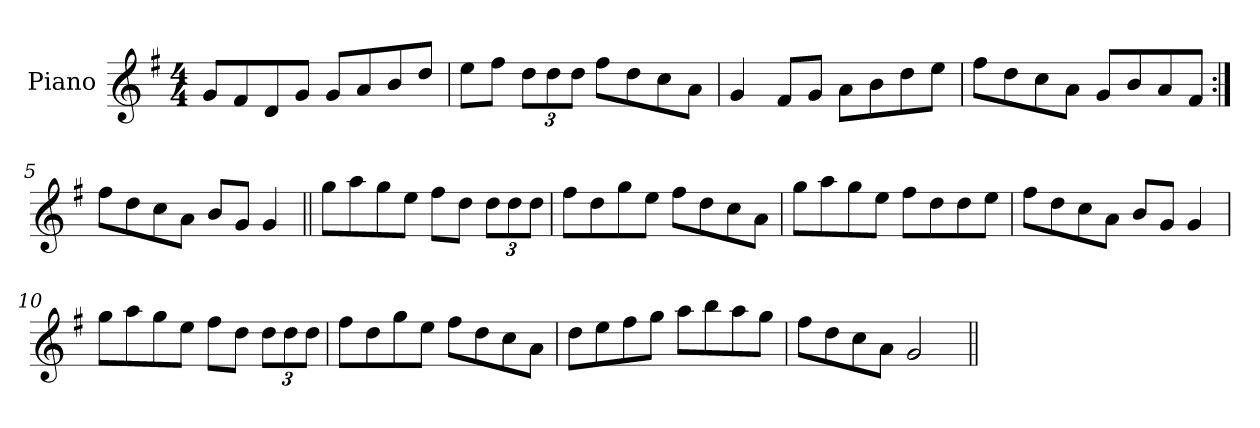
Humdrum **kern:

**kern
*part1
*staff1
*I"Piano
*I'Pno
*clefG2
*k[f#]
*G:
*M4/4
=1
8g/L
8f#/
8d/
8g/J
8g/L
8a/
8b/
8dd/J
=2
8ee\L
8ff#\J
12dd\L
12dd\
12dd\J
8ff#\L
8dd\
8cc\
8a\J
=3
4g/
8f#/L
8g/J
8a\L
8b\
8dd\
8ee\J
=4
8ff#\L
8dd\
8cc\
8a\J
8g/L
8b/
8a/
8f#/J
!!LO:LB:g=z
=5:|!
8ff#\L
8dd\
8cc\
8a\J
8b/L
8g/J
4g/
=6||
8gg\L
8aa\
8gg\
8ee\J
8ff#\L
8dd\J
12dd\L
12dd\
12dd\J
=7
8ff#\L
8dd\
8gg\
8ee\J
8ff#\L
8dd\
8cc\
8a\J
=8
8gg\L
8aa\
8gg\
8ee\J
8ff#\L
8dd\
8dd\
8ee\J
!!LO:LB:g=z
=9
8ff#\L
8dd\
8cc\
8a\J
8b/L
8g/J
4g/
=10
8gg\L
8aa\
8gg\
8ee\J
8ff#\L
8dd\J
12dd\L
12dd\
12dd\J
=11
8ff#\L
8dd\
8gg\
8ee\J
8ff#\L
8dd\
8cc\
8a\J
=12
8dd\L
8ee\
8ff#\
8gg\J
8aa\L
8bb\
8aa\
8gg\J
!!LO:LB:g=z
=13
8ff#\L
8dd\
8cc\
8a\J
2g/
=||
*-
